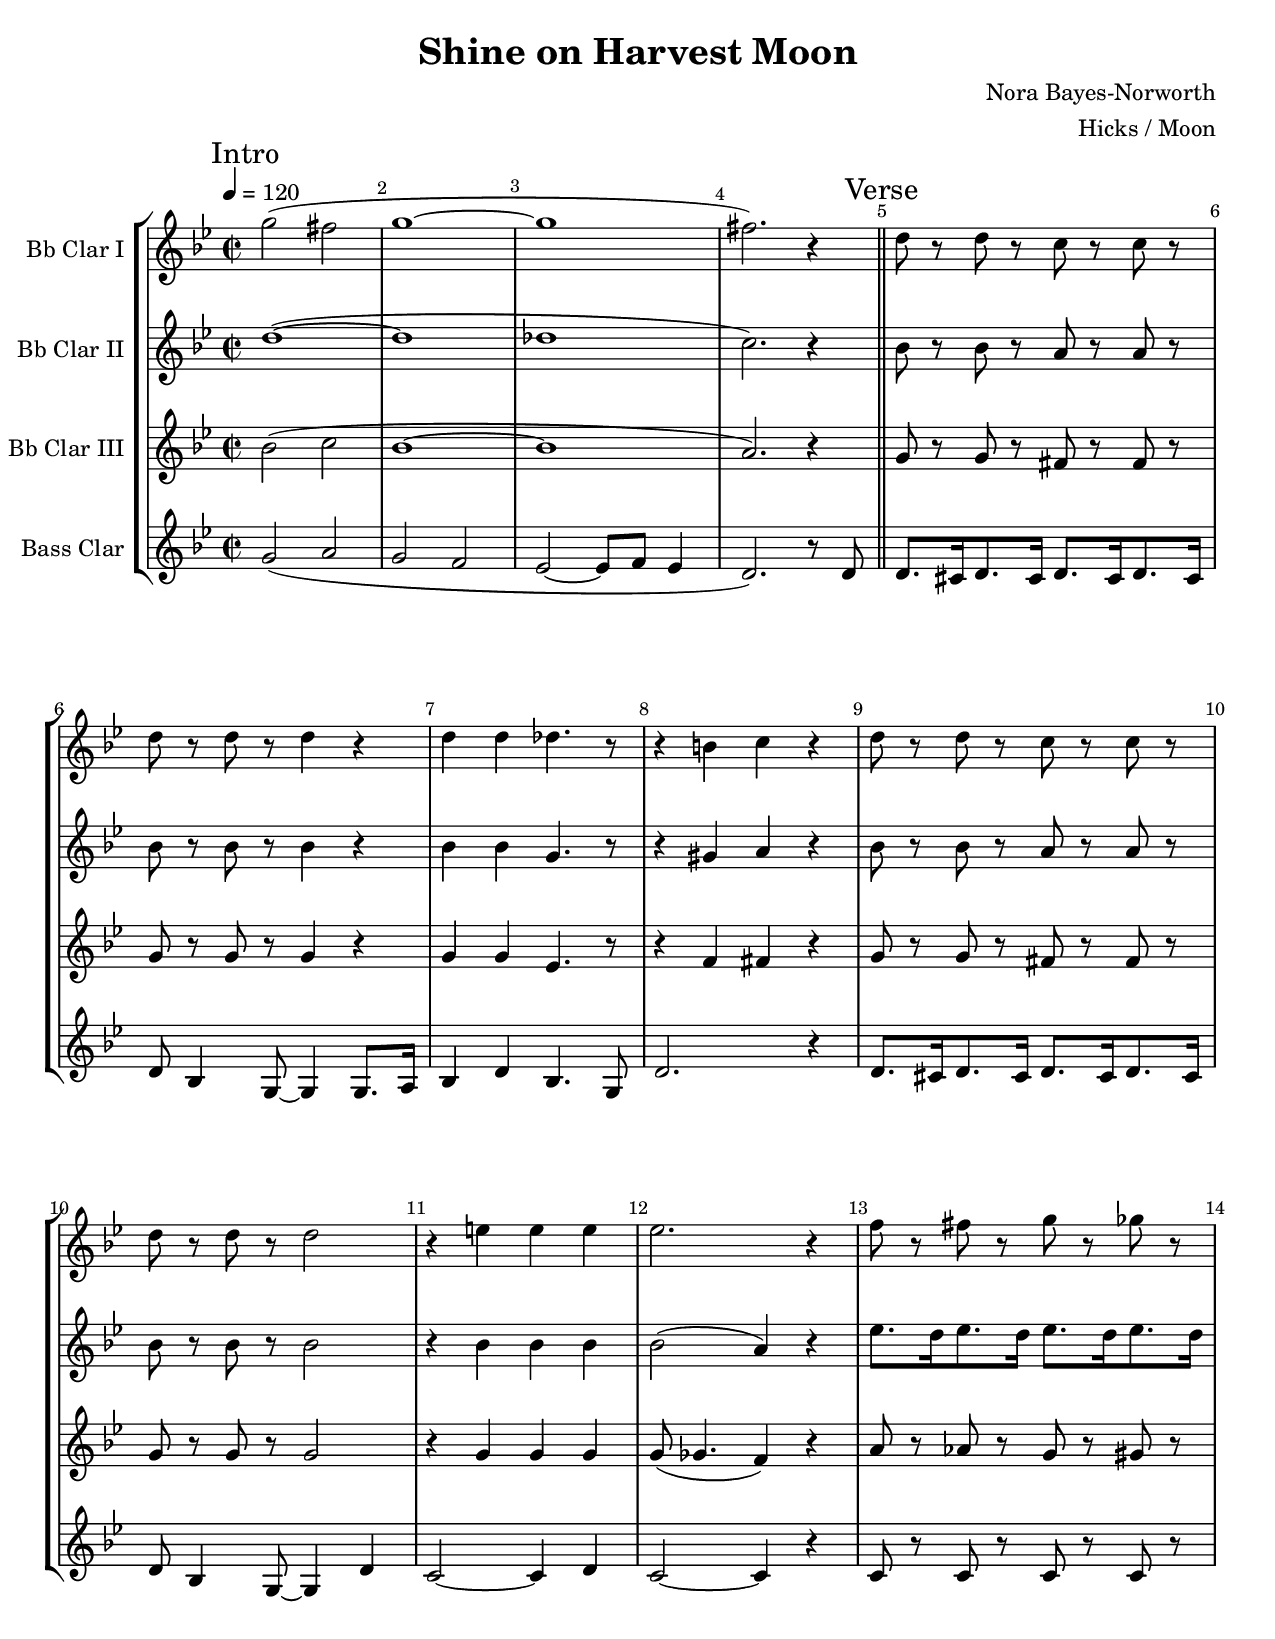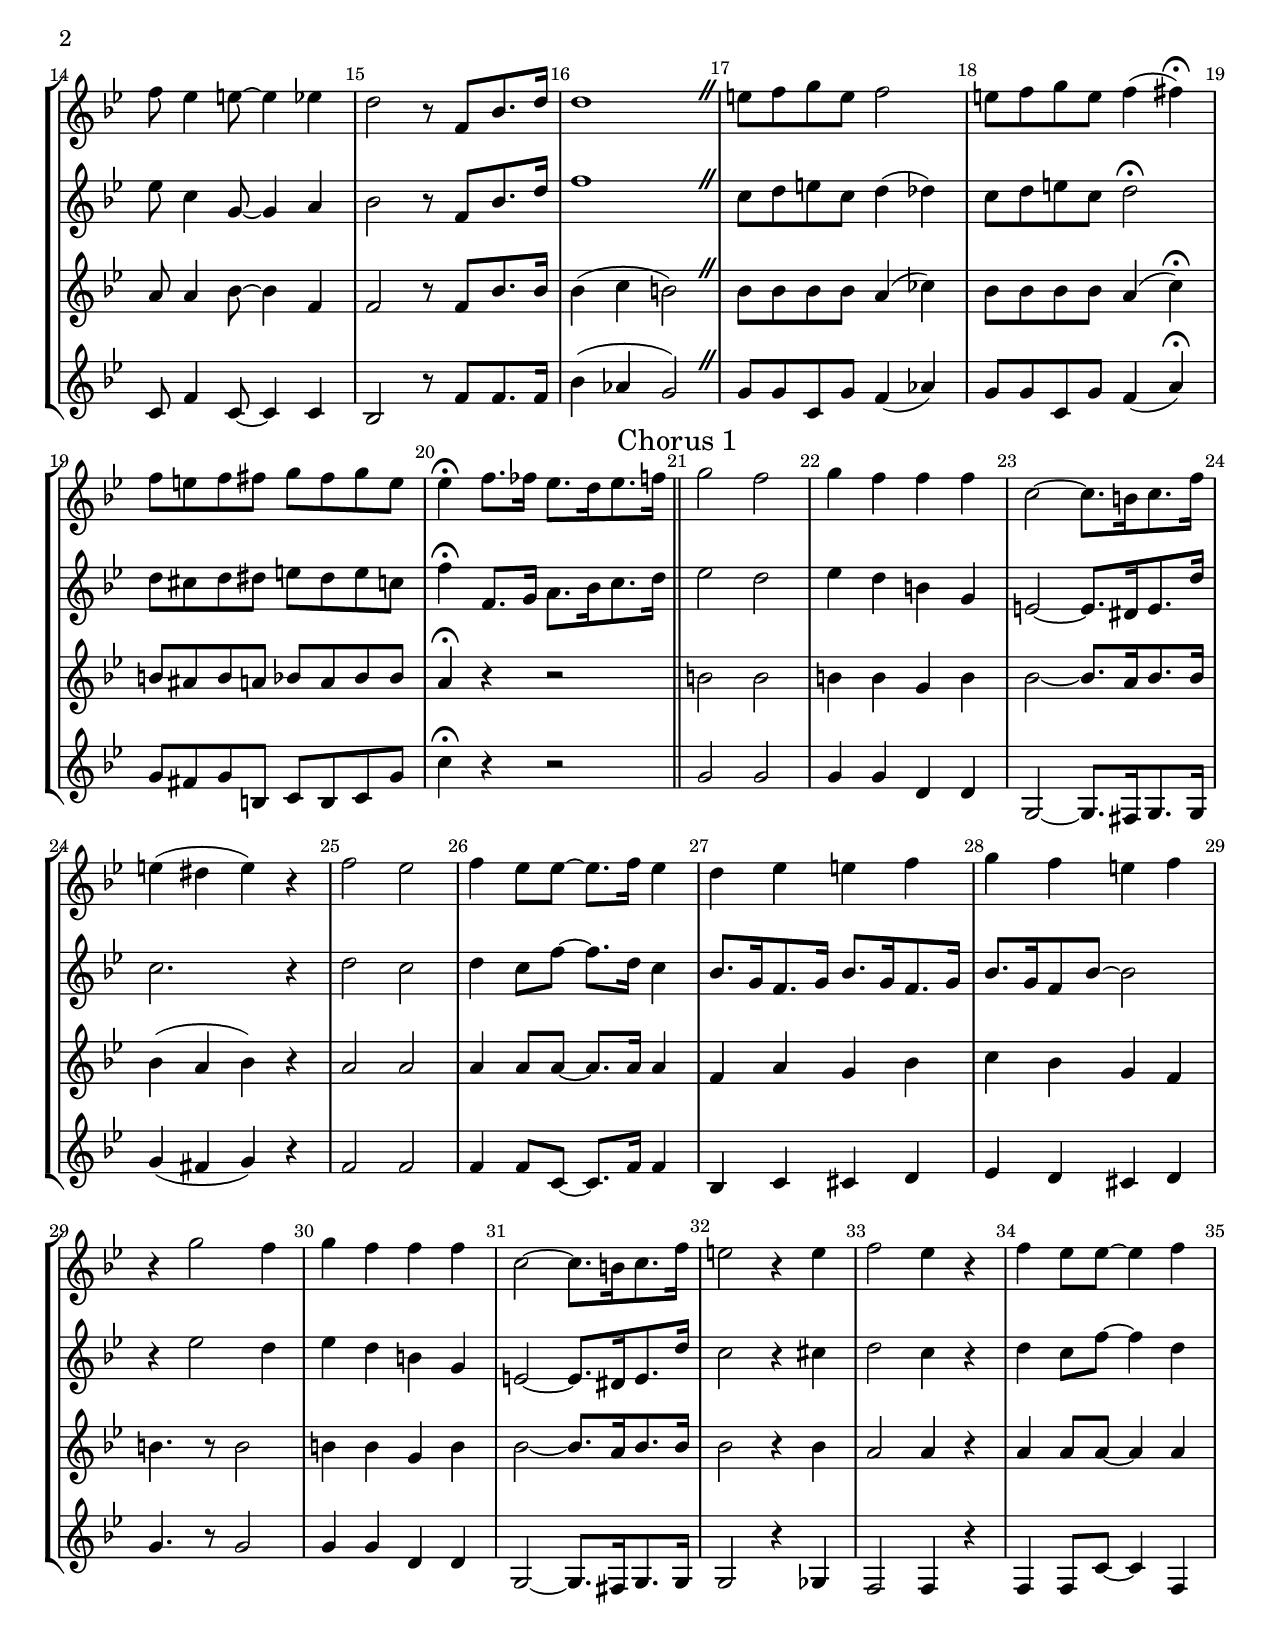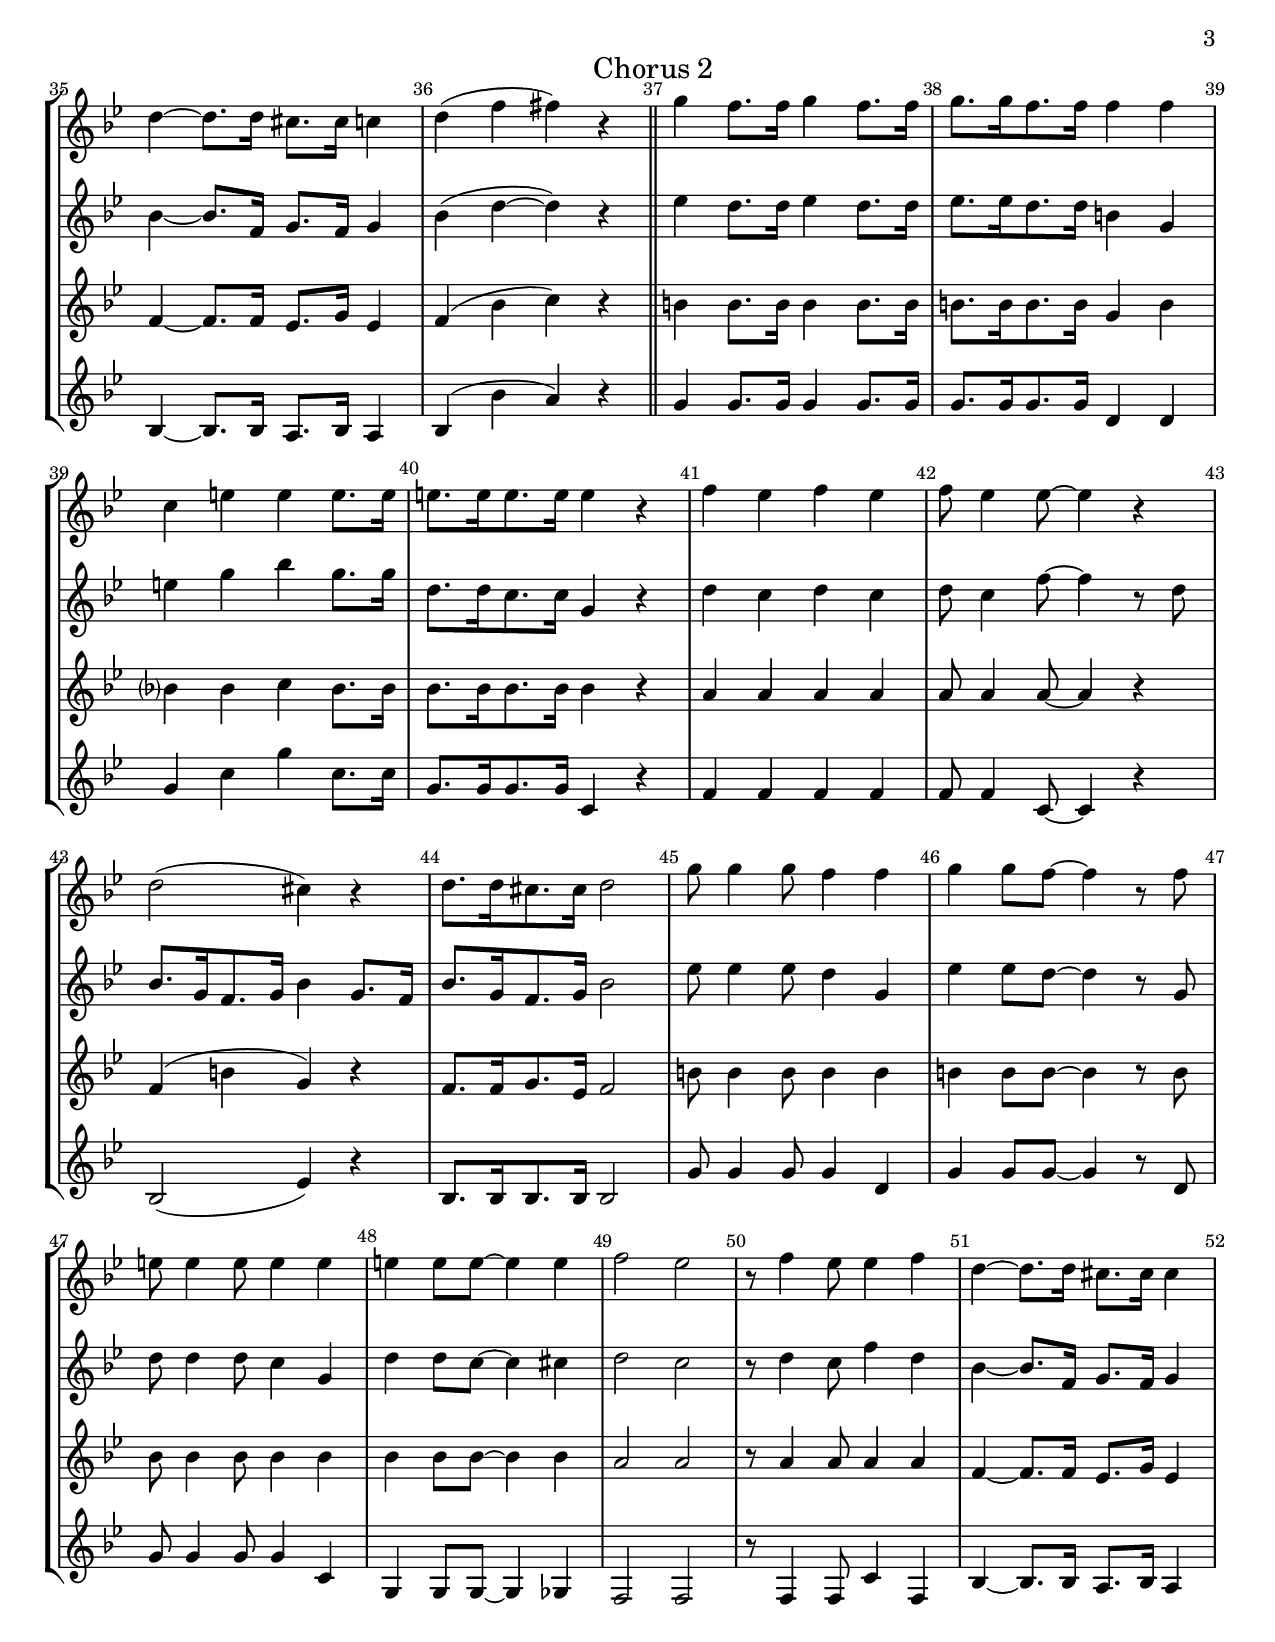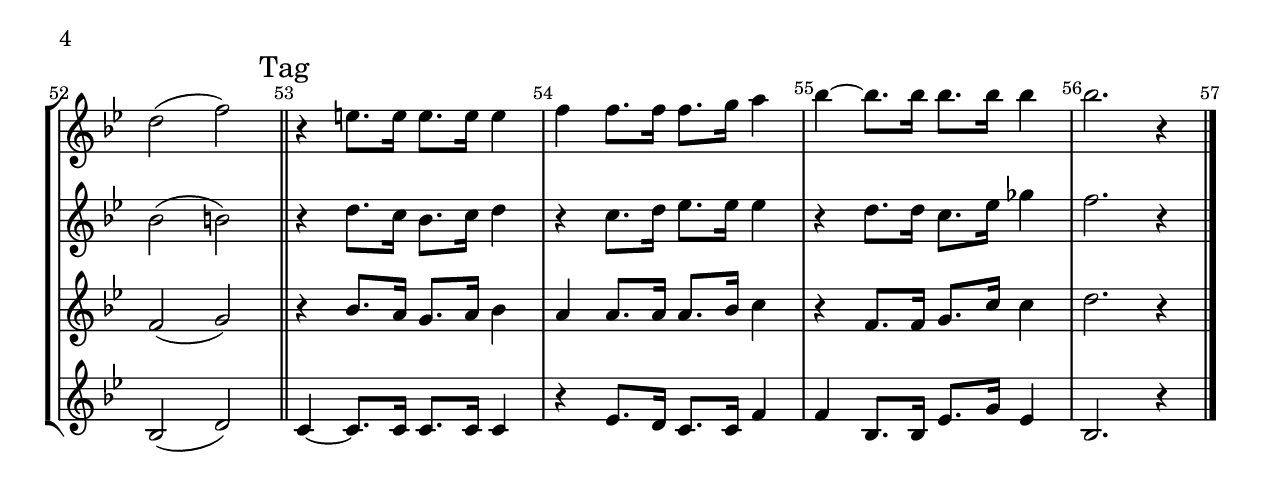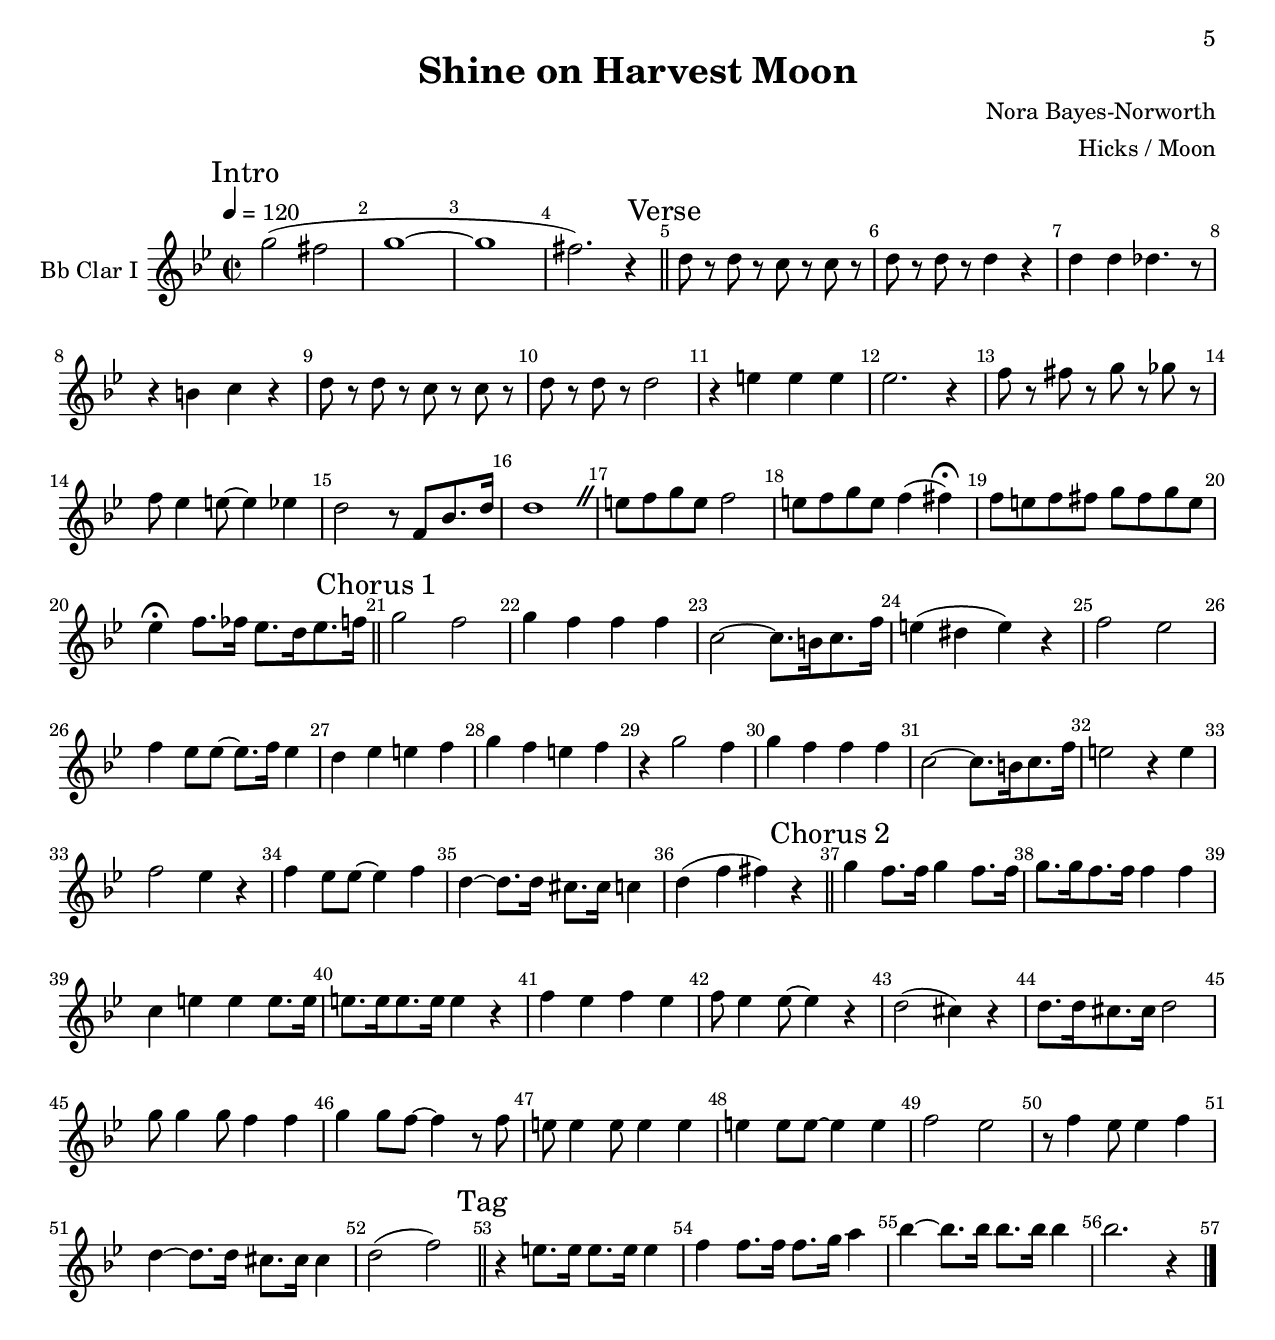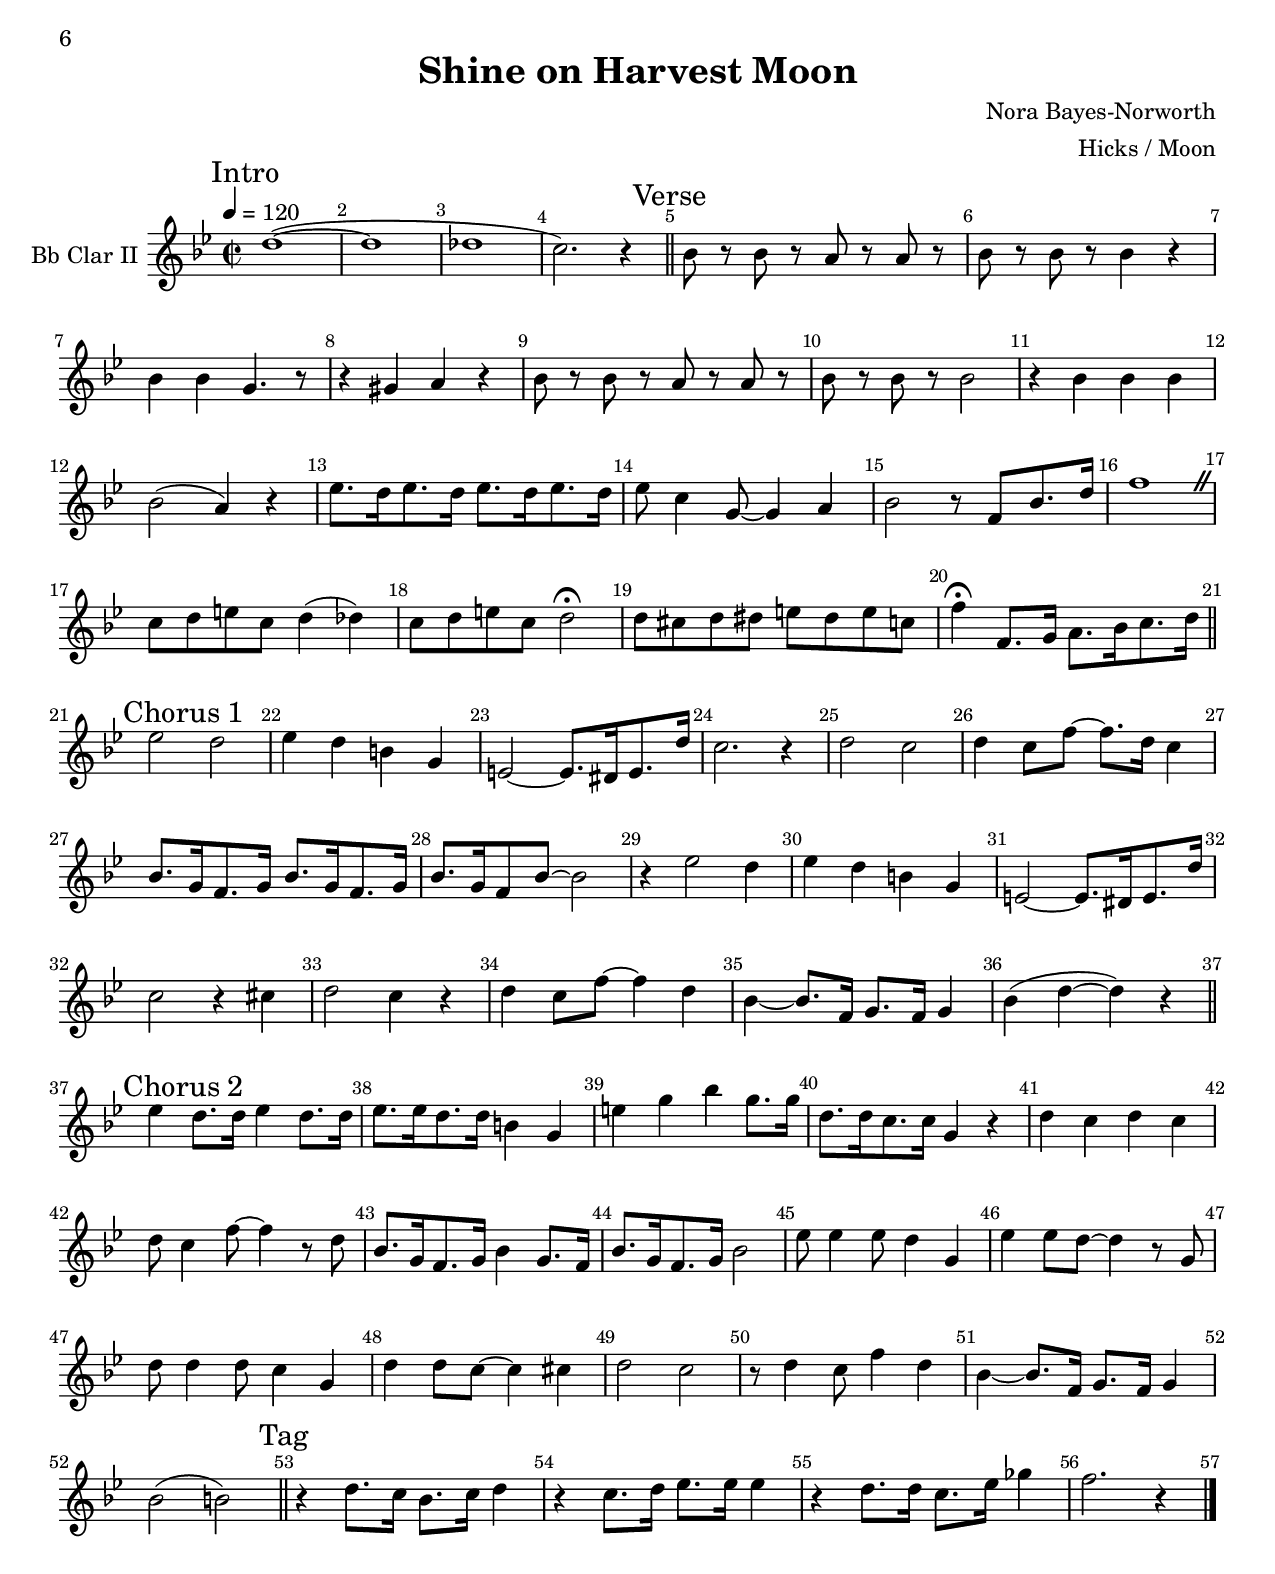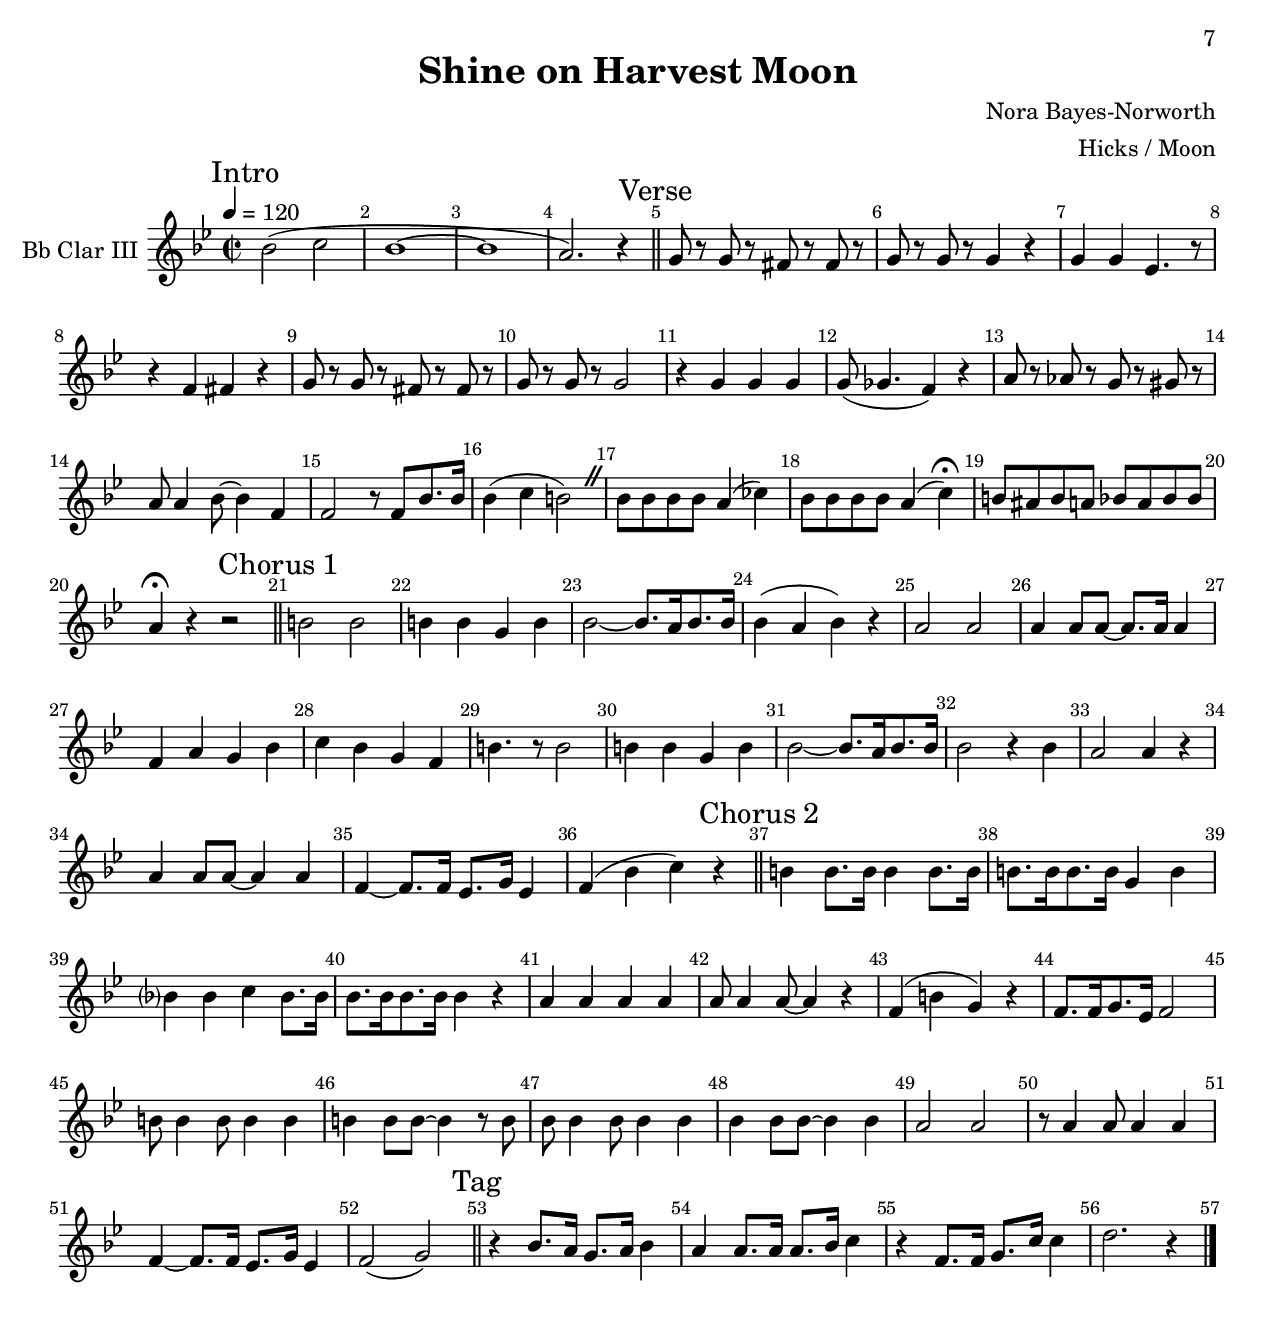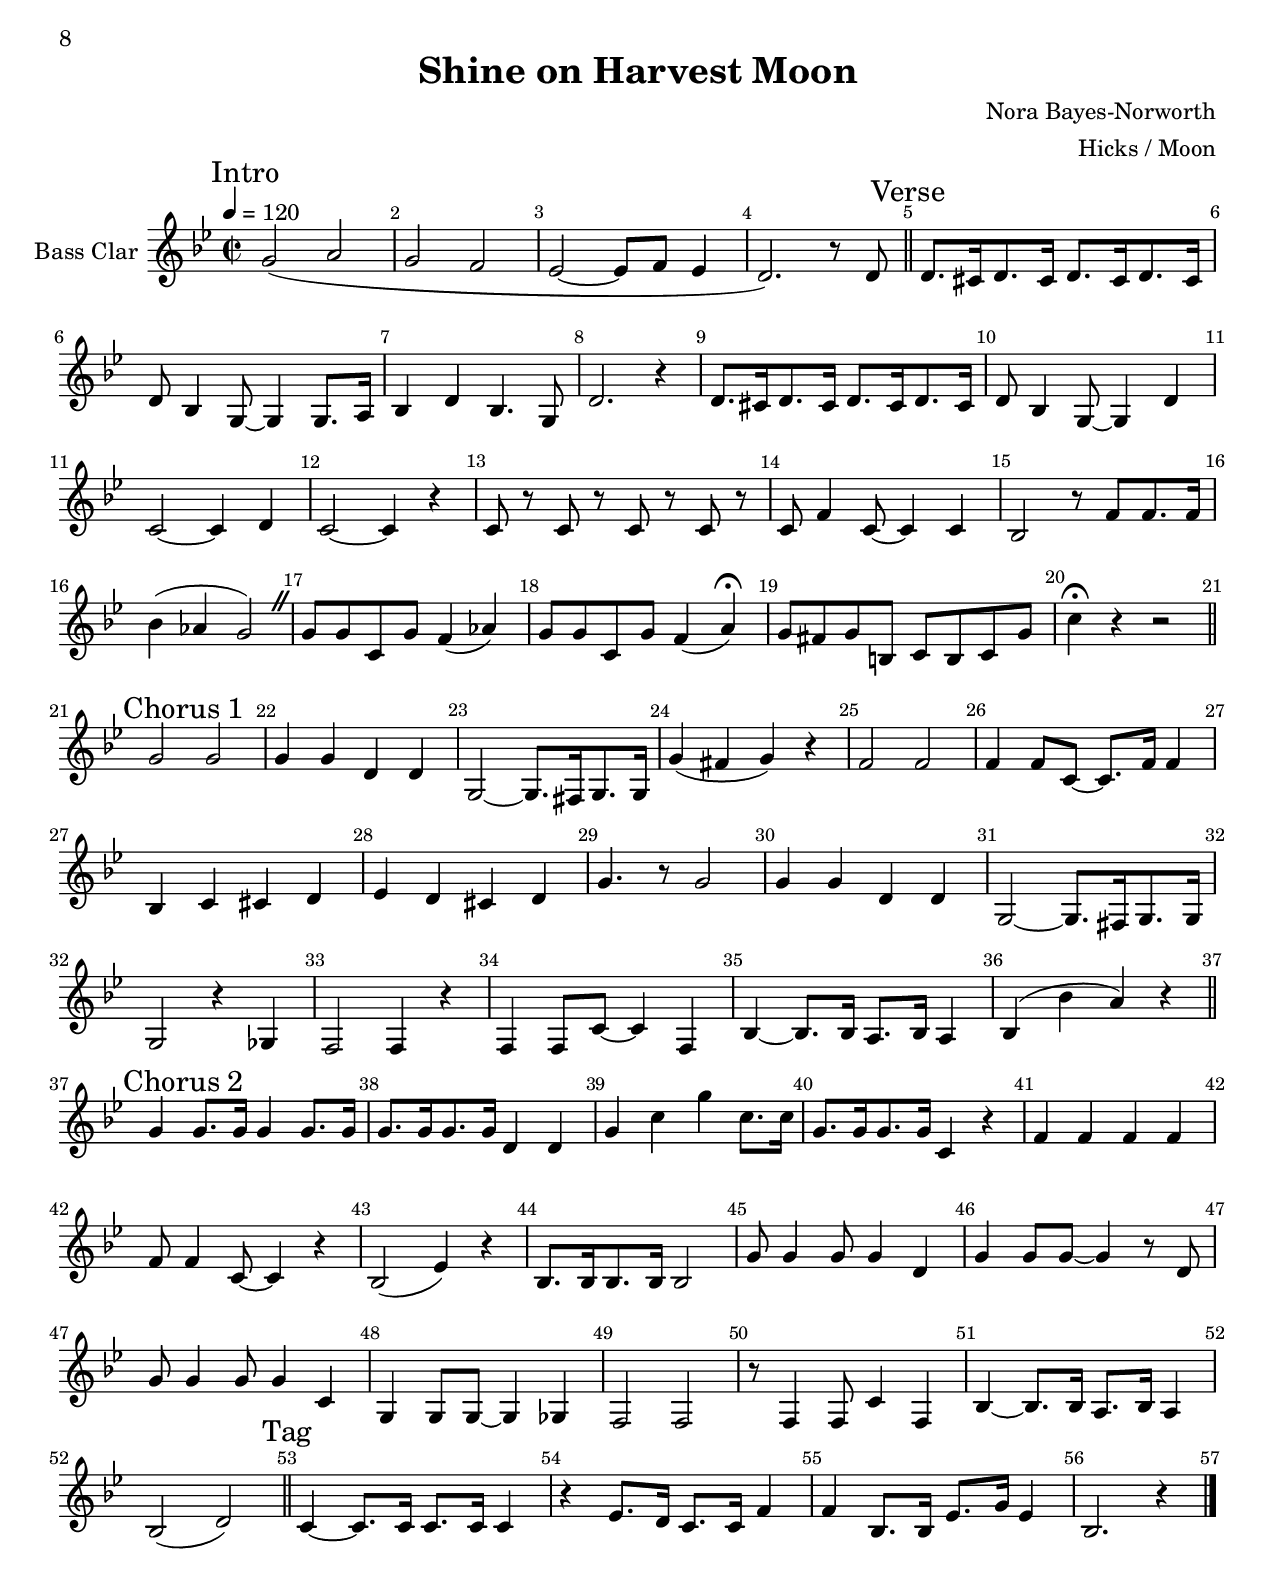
%{
    Comments
%}
\version "2.14.2"
\include "english.ly"

#(set-default-paper-size "letter" )

\paper {
    #(set-paper-size "letter")
    ragged-last-bottom = ##t
}



prefix = {
  \time 2/2
  \tempo 4 = 120
  \set Score.markFormatter = #format-mark-box-barnumbers
  \mark \markup { Intro }
  \override Score.BarNumber #'break-visibility = #all-visible
  \override Score.BarNumber #'self-alignment-X = #0
  \override Score.BarNumber #'self-alignment-Y = #1
  \override BreathingSign #'text = \markup {
    \musicglyph #"scripts.caesura.straight"
  }
}

subMp = \markup { sub \dynamic mp }
ten = \markup { \italic ten }

notation = {
  \clef treble \key bf \major
  \prefix

  s1*4 \bar "||" \mark \markup { Verse }
  s1*16 \bar "||" \mark \markup { Chorus 1 }
  s1*16 \bar "||" \mark \markup { Chorus 2 }
  s1*16 \bar "||" \mark \markup { Tag }
  s1*4 \bar "|."
}

\parallelMusic #'(clarA clarB clarC clarBass) {
% Bar 1
g'2( fs   |
d1~(     |
bf2( c   |
g'2( a    |

% Bar 2
g1~   |
d1    |
bf1~  |
g2 f2 |

% Bar 3
g1             |
df1            |
bf1            |
ef2~ ef8 f ef4 |

% Bar 4
fs2.) r4    \bar "||" |
c2.) r4     \bar "||" |
a2.) r4     \bar "||" |
d2.) r8 d8  \bar "||" |


% Bar 5
d8 r     d r      c r      c r |
bf8 r    bf r     a r      a r |
g8 r     g r      fs r     fs r |
d8. cs16 d8. cs16 d8. cs16 d8. cs16 |

% Bar 6
d8 r     d r      d4       r       |
bf8 r    bf r     bf4      r       |
g8 r     g r      g4       r       |
d8 bf4   g8~      g4       g8. a16 |

% Bar 7
d4  d df4. r8 |
bf4 bf g4. r8 |
g4 g ef4. r8 |
bf4 d bf4. g8 |

% Bar 8
r4 b c r |
r4 gs a r |
r4 f fs r |
d'2. r4 |

% Bar 9
d8 r     d r      c r      c r |
bf8 r    bf r     a r      a r |
g8 r     g r      fs r     fs r |
d8. cs16 d8. cs16 d8. cs16 d8. cs16 |

% Bar 10
d8 r     d r      d2              |
bf8 r    bf r     bf2             |
g8 r     g r      g2              |
d8 bf4   g8~      g4       d'4    |

% Bar 11
r4 e e e |
r4 bf bf bf |
r4 g g g |
c2~ c4 d |

% Bar 12
ef2.         r4 |
bf2(     a4) r4 |
g8( gf4. f4) r4 |
c2~      c4  r4 |

% Bar 13
f8 r        fs r       g r        gf r     |
ef'8. d16   ef8. d16   ef8. d16   ef8. d16 |
a8 r        af r       g r        gs r     |
c8 r        c r        c r        c  r     |

% Bar 14 (page 2)
f8 ef4 e8~    e4    ef4   |
ef8 c4 g8~    g4    a4    |
a8 a4 bf8~    bf4   f4    |
c8 f4 c8~     c4    c4   |

% Bar 15
d2        r8 f,8 bf8. d16 |
bf2       r8 f8 bf8. d16 |
f2        r8 f8  bf8. bf16 |
bf2       r8 f'8 f8.  f16 |

% Bar 16
d1 \breathe |
f1 \breathe |
bf4( c b2) \breathe |
bf4( af g2) \breathe |

% Bar 17
e8 f    g e     f2   |
c8 d    e c     d4( df) |
bf8 bf  bf bf   a4( cf) |
g8 g c, g'      f4( af) |

% Bar 18
e8 f    g e     f4( fs)\fermata   |
c8 d    e c     d2\fermata |
bf8 bf  bf bf   a4( c)\fermata |
g8 g c, g'      f4( a)\fermata |

% Bar 19
f8 e  f fs    g fs   g  e |
d8 cs d ds    e ds   e  c |
b as  b a     bf a   bf bf |
g fs  g b,    c b    c  g' |

% Bar 20
ef4\fermata  f8. ff16  ef8. d16  ef8. f16 |
f4\fermata   f,8. g16  a8. bf16  c8. d16  |
a4\fermata   r4        r2  |
c4\fermata   r4        r2  |

% Bar 21
g2    f2  |
ef2   d2  |
b2    b2  |
g2    g2  |

% Bar 22
g4  f  f  f  |
ef4 d  b  g  |
b4  b  g  b  |
g4  g  d  d  |

% Bar 23
c2~     c8. b16  c8. f16   |
e2~     e8. ds16 e8. d'16  |
bf2~    bf8. a16 bf8. bf16 |
g,2~    g8. fs16 g8.  g16  |

% Bar 24
e4(   ds   e)   r4  |
c2.             r4  |
bf4(  a    bf)  r4  |
g'4(  fs   g)   r4  |

% Bar 25
f2   ef2  |
d2   c2   |
a2   a2   |
f2   f2   |

% Bar 26
f4   ef8 ef8~ ef8. f16 ef4 |
d4   c8  f8~  f8.  d16 c4  |
a4   a8  a8~  a8.  a16 a4  |
f4   f8  c8~  c8.  f16 f4  |

% Bar 27
d4        ef        e          f       |
bf8. g16  f8. g16   bf8. g16   f8. g16 |
f4        a         g          bf      |
bf,4      c         cs         d       |

% Bar 28
g4        f         e          f       |
bf8. g16  f8 bf~    bf2                |
c4        bf        g          f       |
ef4       d         cs         d       |

% Bar 29
r4        g2       f4  |
r4        ef2      d4  |
b4. r8          b2     |
g4. r8          g2     |

% Bar 30
g4    f   f    f   |
ef4   d   b    g   |
b4    b   g    b   |
g4    g   d    d   |

% Bar 31
c2~   c8. b16    c8. f16 |
e2~   e8. ds16   e8. d'16 |
bf2~  bf8. a16   bf8. bf16 |
g,2~  g8.  fs16  g8. g16 |

% Bar 32
e2  r4 e4 |
c2  r4 cs4 |
bf2 r4 bf4 |
g2 r4 gf4 |

% Bar 33
f2  ef4  r4 |
d2  c4   r4 |
a2  a4   r4 |
f2  f4   r4 |

% Bar 34 (page 3)
f4  ef8 ef8~ ef4  f4 |
d4  c8  f8~  f4   d4 |
a4  a8  a8~  a4   a4 |
f4  f8  c'8~ c4   f,4 |

% Bar 35
d4~   d8.  d16   cs8. cs16  c4  |
bf4~  bf8. f16   g8. f16    g4  |
f4~   f8.  f16   ef8. g16   ef4 |
bf4~  bf8. bf16  a8. bf16   a4  |

% Bar 36
d4(   f   fs)  r   |
bf4(  d4~ d)   r   |
f4(   bf  c)   r   |
bf4(  bf' a)   r   |

% Bar 37 (Chorus 2)
g4   f8. f16   g4   f8. f16 |
ef4  d8. d16   ef4  d8. d16 |
b4   b8. b16   b4   b8. b16 |
g4   g8. g16   g4   g8. g16 |

% Bar 38
g8. g16   f8. f16   f4    f4   |
ef8. ef16 d8. d16   b4    g4   |
b8. b16   b8. b16   g4    b4   |
g8. g16   g8. g16   d4    d4   |

% Bar 39
c4   e    e   e8. e16 |
e'4  g    bf  g8. g16 |
bf?4 bf   c   bf8. bf16 |
g4  c    g'  c,8. c16 |

% Bar 40
e8. e16   e8. e16   e4   r4   |
d8. d16   c8. c16   g4   r4   |
bf8. bf16 bf8. bf16 bf4  r4   |
g8. g16   g8. g16   c,4  r4   |

% Bar 41
f4  ef  f  ef  |
d'4 c   d  c   |
a4  a   a  a   |
f4  f   f  f   |

% Bar 42
f8 ef4  ef8~ ef4 r4    |
d8 c4   f8~  f4  r8 d8 |
a8 a4   a8~  a4  r4    |
f8 f4   c8~  c4  r4    |

% Bar 43
d2(                cs4) r4      |
bf8. g16  f8. g16  bf4  g8. f16 |
f4(       b4       g4)  r4      |
bf2(               ef4) r4      |

% Bar 44
d8. d16    cs8. cs16   d2     |
bf8. g16   f8. g16     bf2    |
f8. f16    g8. ef16    f2     |
bf8. bf16  bf8. bf16   bf2    |

% Bar 45
g8 g4 g8     f4   f4  |
ef8 ef4 ef8  d4   g,4 |
b8 b4 b8     b4   b4  |
g'8 g4 g8    g4   d4  |

% Bar 46
g4   g8 f8~  f4  r8 f8  |
ef'4 ef8 d8~ d4  r8 g,8 |
b4   b8 b8~  b4  r8 b8  |
g4   g8 g8~  g4  r8 d8  |

% Bar 47
e8   e4 e8   e4  e4     |
d'8  d4 d8   c4  g4     |
bf8  bf4 bf8 bf4 bf4    |
g8   g4 g8   g4  c,4    |

% Bar 48
e4    e8 e8~   e4   e4   |
d'4   d8 c8~   c4   cs4  |
bf4   bf8 bf8~ bf4  bf4  |
g4    g8 g8~   g4   gf4  |

% Bar 49
f2   ef2  |
d2   c2   |
a2   a2   |
f2   f2   |

% Bar 50
r8 f4 ef8   ef4   f4  |
r8 d4 c8    f4    d4  |
r8 a4 a8    a4    a4  |
r8 f4 f8    c'4   f,4 |

% Bar 51
d4~   d8. d16   cs8. cs16  cs4  |
bf4~  bf8. f16  g8. f16    g4   |
f4~   f8. f16   ef8. g16   ef4  |
bf4~  bf8. bf16 a8. bf16   a4   |

% Bar 52
d2(  f2)  |
bf2( b2)  |
f2(  g2)  |
bf2( d2)  |

% Bar 53
r4    e8. e16  e8. e16   e4  |
r4    d8. c16  bf8. c16  d4  |
r4    bf8. a16  g8. a16  bf4 |
c4~   c8. c16   c8. c16  c4  |

% Bar 54 (Page 4)
f4   f8. f16  f8. g16   a4  |
r4   c8. d16  ef8. ef16 ef4 |
a4   a8. a16  a8. bf16  c4  |
r4   ef8. d16 c8. c16   f4  |

% Bar 55
bf4~   bf8. bf16  bf8. bf16  bf4  |
r4     d8. d16    c8. ef16   gf4  |
r4     f,8. f16   g8. c16    c4   |
f4     bf,8. bf16 ef8. g16   ef4  |

% Bar 56
bf2. r4 |
f2.  r4 |
d2.  r4 |
bf2. r4 |

}



% Clarinet I

clarI = \relative c'' {
  \set Staff.instrumentName = #"Bb Clar I "
  \set Staff.shortInstrumentName = #""
  \set Staff.midiInstrument = #"clarinet"

  \prefix
  \relative c'' \clarA
}

% Clarinet II

clarII = \relative c' {
  \set Staff.instrumentName = #"Bb Clar II "
  \set Staff.shortInstrumentName = #""
  \set Staff.midiInstrument = #"clarinet"

  \prefix
  \relative c'' \clarB
}

% Clarinet III

clarIII = \relative c' {
  \set Staff.instrumentName = #"Bb Clar III "
  \set Staff.shortInstrumentName = #""
  \set Staff.midiInstrument = #"clarinet"

  \prefix
  \relative c'' \clarC
}

% Bass Clarinet

bassClar = \relative c' {
  \set Staff.instrumentName = #"Bass Clar "
  \set Staff.shortInstrumentName = #""
  \set Staff.midiInstrument = #"clarinet"

  \prefix
  \relative c' \clarBass
}


\header {
    title = "Shine on Harvest Moon"
    composer = "Nora Bayes-Norworth"
    arranger = "Hicks / Moon"
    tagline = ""
}


%
% Put them all together.
%

parts = {
  <<
    \tag #'clr1  \new Staff  \transpose c  c  << \notation \clarI >>
    \tag #'clr2  \new Staff  \transpose c  c  << \notation \clarII >>
    \tag #'clr3  \new Staff  \transpose c  c  << \notation \clarIII >>
    \tag #'bass  \new Staff  \transpose c  c  << \notation \bassClar >>
  >>
}


%
% Define the things that print.
%

\score {
  \context StaffGroup = "quartet" \parts 
  \midi { 
    \context { 
      \Score tempoWholesPerMinute = #(ly:make-moment 160 4) 
    }
  }
  \layout { }
}

\bookpart { \score { \keepWithTag #'clr1 \parts } }
\bookpart { \score { \keepWithTag #'clr2 \parts } }
\bookpart { \score { \keepWithTag #'clr3 \parts } }
\bookpart { \score { \keepWithTag #'bass \parts } }
